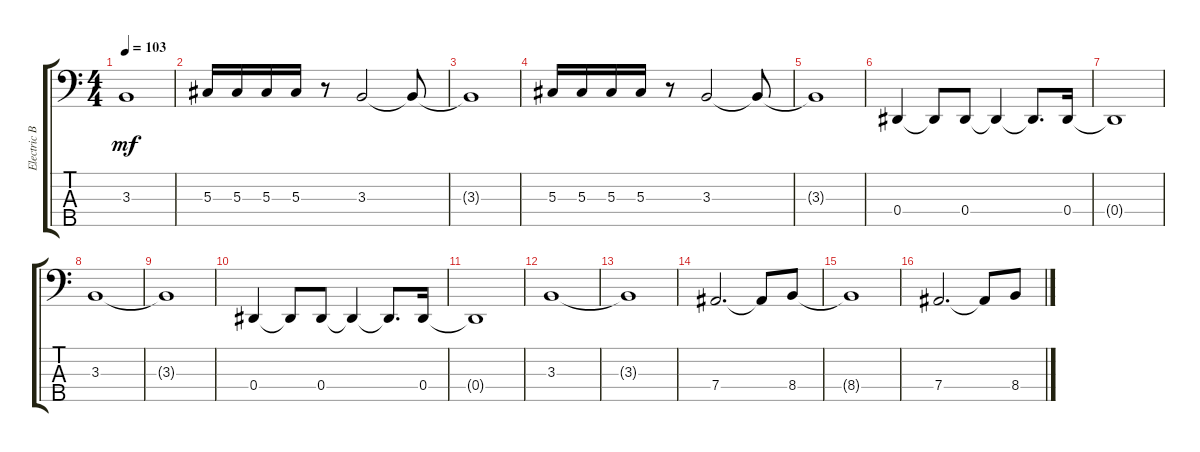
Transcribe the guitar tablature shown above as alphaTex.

\track ("Electric Bass" "Electric B") {instrument electricbassfinger}
\staff {score tabs}
\tuning (Gb2 Db2 Ab1 Eb1 Bb0) {hide}
\ts (4 4)
\tempo 103
\clef f4
\ks c
3.3{t}.1{dy mf} |
5.3.16 5.3.16 5.3.16 5.3.16 r.8 3.3.2 3.3{t}.8 |
3.3{t}.1 |
5.3.16 5.3.16 5.3.16 5.3.16 r.8 3.3.2 3.3{t}.8 |
3.3{t}.1 |
0.4.4 0.4{t}.8 0.4.8 0.4{t}.4 0.4{t}.8{d} 0.4.16 |
0.4{t}.1 |
3.3.1 |
3.3{t}.1 |
0.4.4 0.4{t}.8 0.4.8 0.4{t}.4 0.4{t}.8{d} 0.4.16 |
0.4{t}.1 |
3.3.1 |
3.3{t}.1 |
7.4.2{d} 7.4{t}.8 8.4.8 |
8.4{t}.1 |
7.4.2{d} 7.4{t}.8 8.4.8
